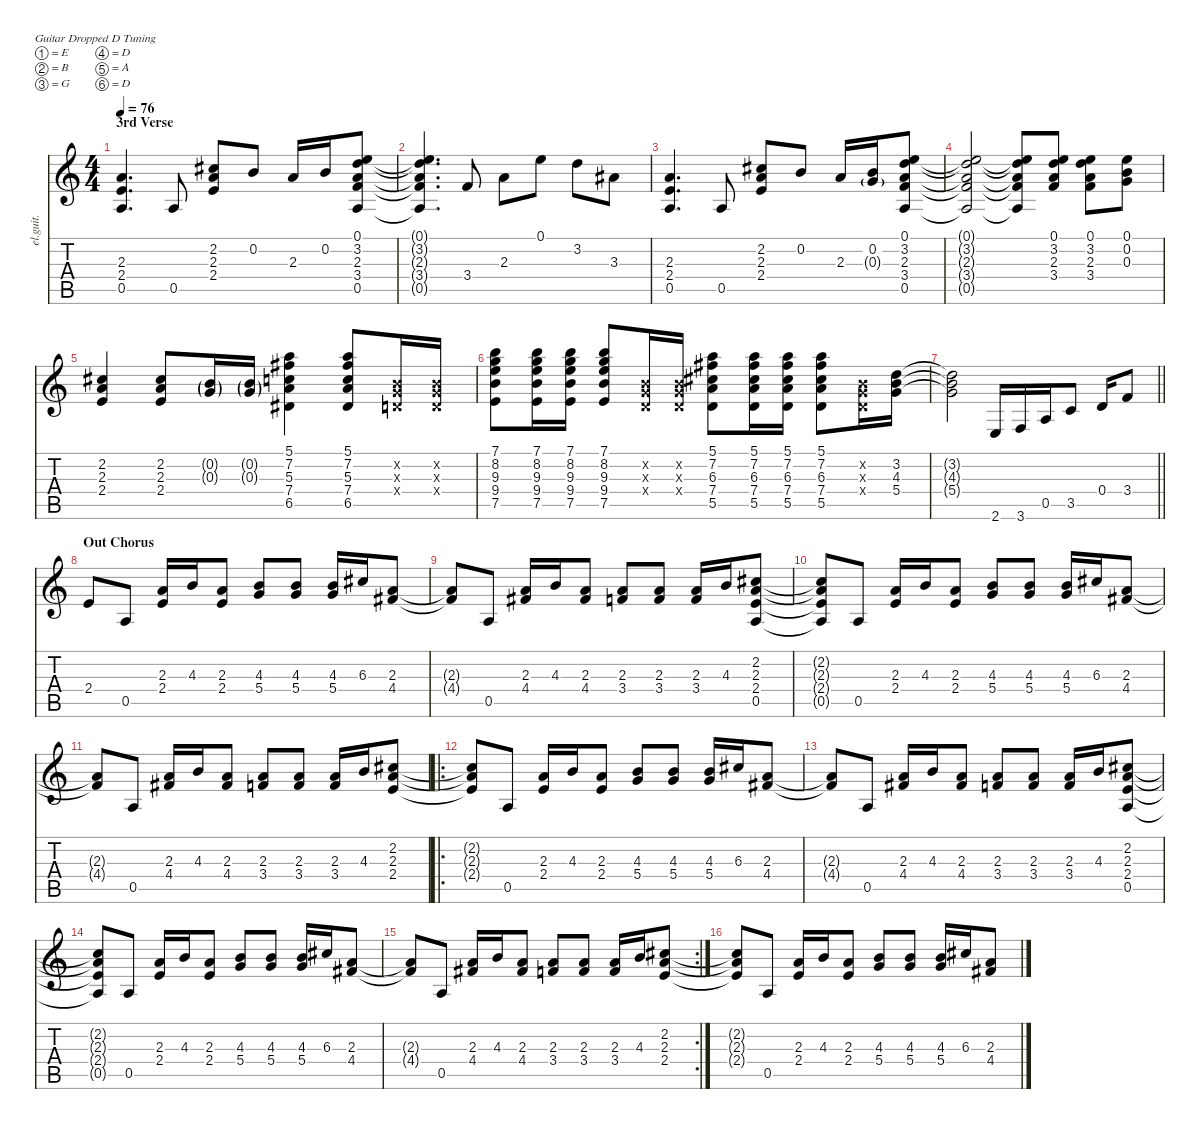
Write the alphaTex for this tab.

\defaultSystemsLayout 4
\hideDynamics
\bracketExtendMode nobrackets
\otherSystemsTrackNameOrientation horizontal
\track ("Guitar 1" "el.guit.") {instrument electricguitarclean}
\staff {score tabs}
\tuning (E4 B3 G3 D3 A2 D2)
\ts (4 4)
\section ("" "3rd Verse")
\tempo 76
\clef g2
\ks c
(2.3 2.4 0.5).4{d dy f beam Up} 0.5.8{beam Up} (2.2{acc #} 2.3 2.4).8{beam Up} 0.2.8{beam Up} 2.3.16{beam Up} 0.2.16{beam Up} (0.1 3.2 2.3 3.4 0.5).8{beam Up} |
(0.1{t} 3.2{t} 2.3{t} 3.4{t} 0.5{t}).4{d beam Up} 3.4.8{beam Up} 2.3.8{beam Down} 0.1.8{beam Down} 3.2.8{beam Down} 3.3{acc #}.8{beam Down} |
(2.3 2.4 0.5).4{d beam Up} 0.5.8{beam Up} (2.2{acc #} 2.3 2.4).8{beam Up} 0.2.8{beam Up} 2.3.16{beam Up} (0.2 0.3{g}).16{beam Up} (0.1 3.2 2.3 3.4 0.5).8{beam Up} |
(0.1{t} 3.2{t} 2.3{t} 3.4{t} 0.5{t}).2{beam Up} (0.1{t} 3.2{t} 2.3{t} 3.4{t} 0.5{t}).8{beam Up} (0.1 3.2 2.3 3.4).8{beam Up} (0.1 3.2 2.3 3.4).8{beam Down} (0.1 0.2 0.3).8{beam Down} |
(2.2{acc #} 2.3 2.4).4{beam Up} (2.2{acc #} 2.3 2.4).8{beam Up} (0.2{g} 0.3{g}).16{dy mf beam Up} (0.2{g} 0.3{g}).16{beam Up} (5.1 7.2{acc #} 5.3 7.4 6.5{acc #}).4{dy f beam Down} (5.1 7.2{acc #} 5.3 7.4 6.5{acc #}).8{beam Up} (0.2{x} 0.3{x} 0.4{x}).16{beam Up} (0.2{x} 0.3{x} 0.4{x}).16{beam Up} |
(7.1 8.2 9.3 9.4 7.5).8{beam Down} (7.1 8.2 9.3 9.4 7.5).16{beam Down} (7.1 8.2 9.3 9.4 7.5).16{beam Down} (7.1 8.2 9.3 9.4 7.5).8{beam Up} (0.2{x} 0.3{x} 0.4{x}).16{beam Up} (0.2{x} 0.3{x} 0.4{x}).16{beam Up} (5.1 7.2{acc #} 6.3{acc #} 7.4 5.5).8{beam Down} (5.1 7.2{acc #} 6.3{acc #} 7.4 5.5).16{beam Down} (5.1 7.2{acc #} 6.3{acc #} 7.4 5.5).16{beam Down} (5.1 7.2{acc #} 6.3{acc #} 7.4 5.5).8{beam Down} (0.2{x} 0.3{x} 0.4{x}).16{beam Down} (3.2 4.3 5.4).16{beam Down} |
\barLineRight lightlight
(3.2{t} 4.3{t} 5.4{t}).2{beam Down} 2.6.16{beam Up} 3.6.16{beam Up} 0.5.16{beam Up} 3.5.8{beam Up} 0.4.16{beam Up} 3.4.8{beam Up} |
\section ("" "Out Chorus")
2.4.8{beam Up} 0.5.8{beam Up} (2.3 2.4).16{beam Up} 4.3.16{beam Up} (2.3 2.4).8{beam Up} (4.3 5.4).8{beam Up} (4.3 5.4).8{beam Up} (4.3 5.4).16{beam Up} 6.3{acc #}.16{beam Up} (2.3 4.4{acc #}).8{beam Up} |
(2.3{t} 4.4{t acc #}).8{beam Up} 0.5.8{beam Up} (2.3 4.4{acc #}).16{beam Up} 4.3.16{beam Up} (2.3 4.4{acc #}).8{beam Up} (2.3 3.4).8{beam Up} (2.3 3.4).8{beam Up} (2.3 3.4).16{beam Up} 4.3.16{beam Up} (2.2{acc #} 2.3 2.4 0.5).8{beam Up} |
(2.2{t acc #} 2.3{t} 2.4{t} 0.5{t}).8{beam Up} 0.5.8{beam Up} (2.3 2.4).16{beam Up} 4.3.16{beam Up} (2.3 2.4).8{beam Up} (4.3 5.4).8{beam Up} (4.3 5.4).8{beam Up} (4.3 5.4).16{beam Up} 6.3{acc #}.16{beam Up} (2.3 4.4{acc #}).8{beam Up} |
(2.3{t} 4.4{t acc #}).8{beam Up} 0.5.8{beam Up} (2.3 4.4{acc #}).16{beam Up} 4.3.16{beam Up} (2.3 4.4{acc #}).8{beam Up} (2.3 3.4).8{beam Up} (2.3 3.4).8{beam Up} (2.3 3.4).16{beam Up} 4.3.16{beam Up} (2.2{acc #} 2.3 2.4).8{beam Up} |
\ro
(2.2{t acc #} 2.3{t} 2.4{t}).8{beam Up} 0.5.8{beam Up} (2.3 2.4).16{beam Up} 4.3.16{beam Up} (2.3 2.4).8{beam Up} (4.3 5.4).8{beam Up} (4.3 5.4).8{beam Up} (4.3 5.4).16{beam Up} 6.3{acc #}.16{beam Up} (2.3 4.4{acc #}).8{beam Up} |
(2.3{t} 4.4{t acc #}).8{beam Up} 0.5.8{beam Up} (2.3 4.4{acc #}).16{beam Up} 4.3.16{beam Up} (2.3 4.4{acc #}).8{beam Up} (2.3 3.4).8{beam Up} (2.3 3.4).8{beam Up} (2.3 3.4).16{beam Up} 4.3.16{beam Up} (2.2{acc #} 2.3 2.4 0.5).8{beam Up} |
(2.2{t acc #} 2.3{t} 2.4{t} 0.5{t}).8{beam Up} 0.5.8{beam Up} (2.3 2.4).16{beam Up} 4.3.16{beam Up} (2.3 2.4).8{beam Up} (4.3 5.4).8{beam Up} (4.3 5.4).8{beam Up} (4.3 5.4).16{beam Up} 6.3{acc #}.16{beam Up} (2.3 4.4{acc #}).8{beam Up} |
\rc 2
(2.3{t} 4.4{t acc #}).8{beam Up} 0.5.8{beam Up} (2.3 4.4{acc #}).16{beam Up} 4.3.16{beam Up} (2.3 4.4{acc #}).8{beam Up} (2.3 3.4).8{beam Up} (2.3 3.4).8{beam Up} (2.3 3.4).16{beam Up} 4.3.16{beam Up} (2.2{acc #} 2.3 2.4).8{beam Up} |
(2.2{t acc #} 2.3{t} 2.4{t}).8{beam Up} 0.5.8{beam Up} (2.3 2.4).16{beam Up} 4.3.16{beam Up} (2.3 2.4).8{beam Up} (4.3 5.4).8{beam Up} (4.3 5.4).8{beam Up} (4.3 5.4).16{beam Up} 6.3{acc #}.16{beam Up} (2.3 4.4{acc #}).8{beam Up}
